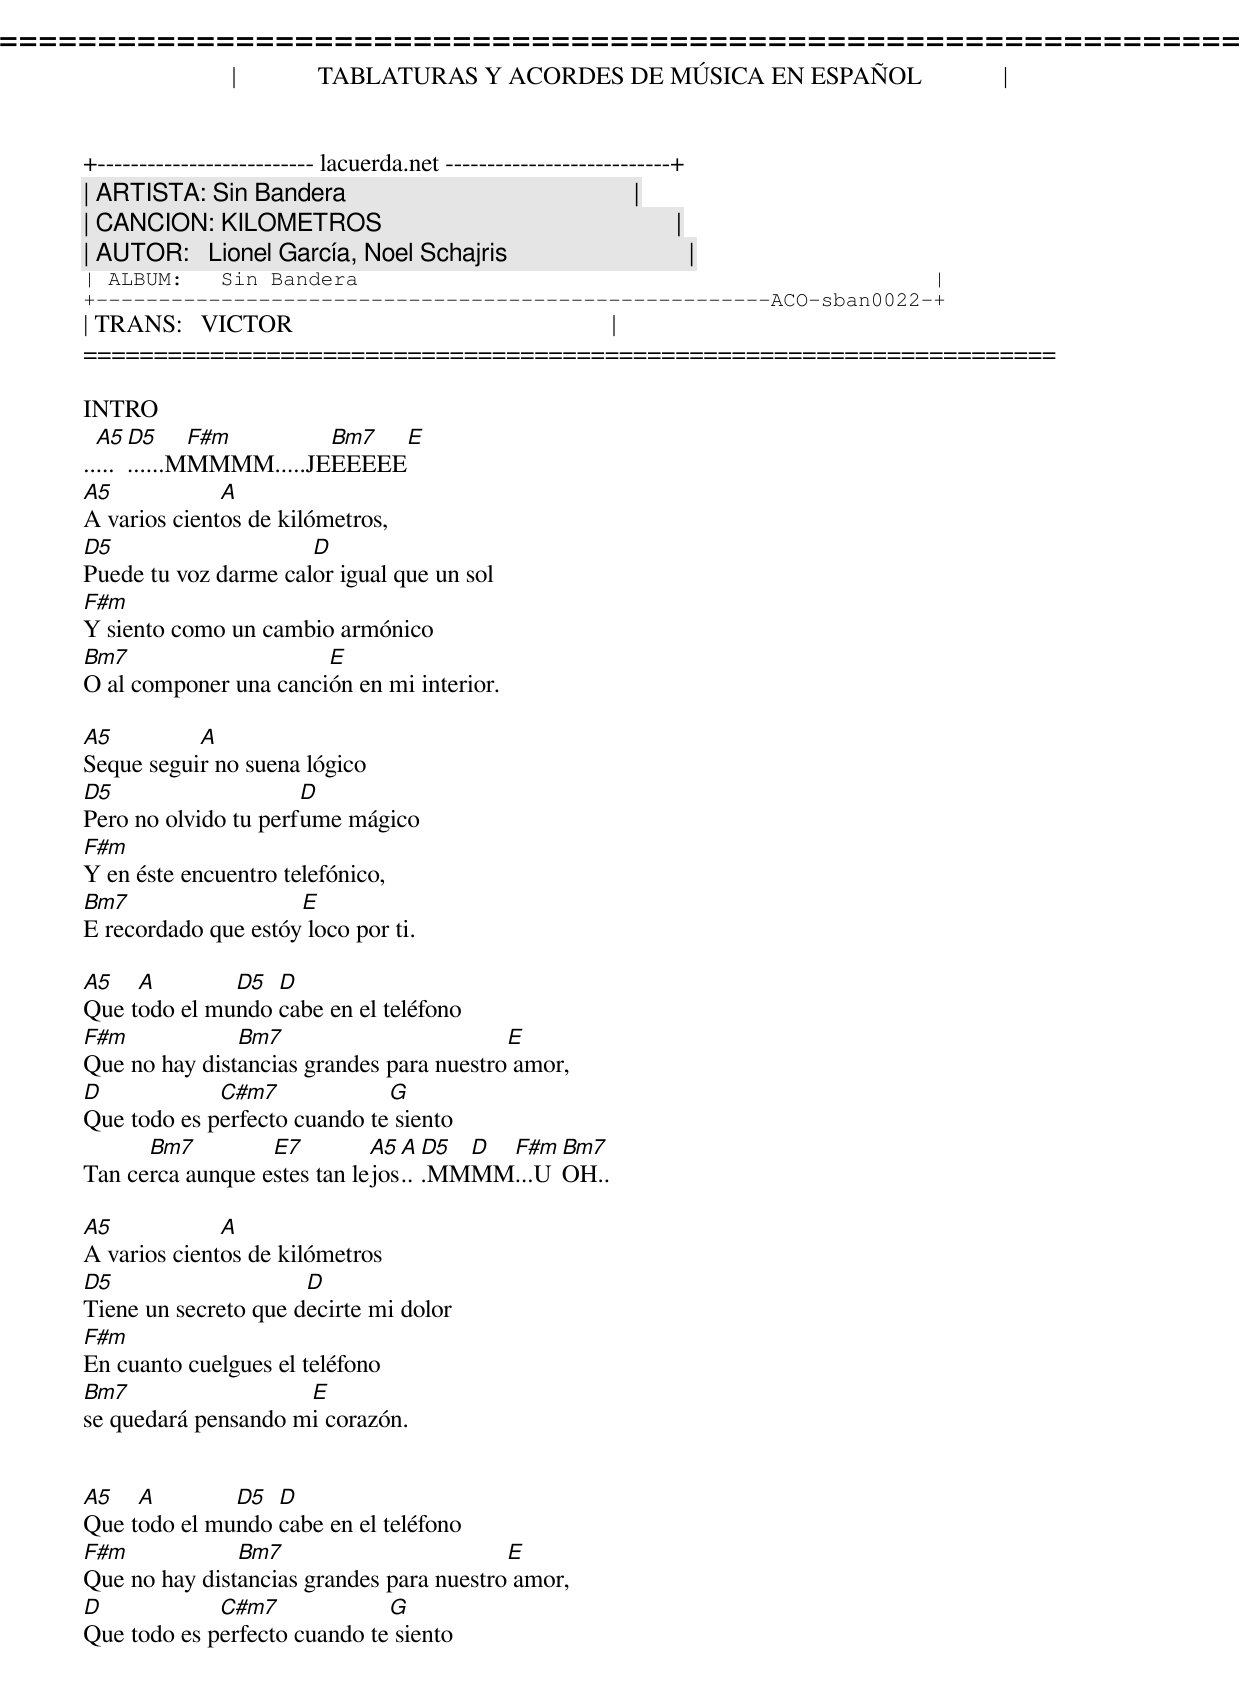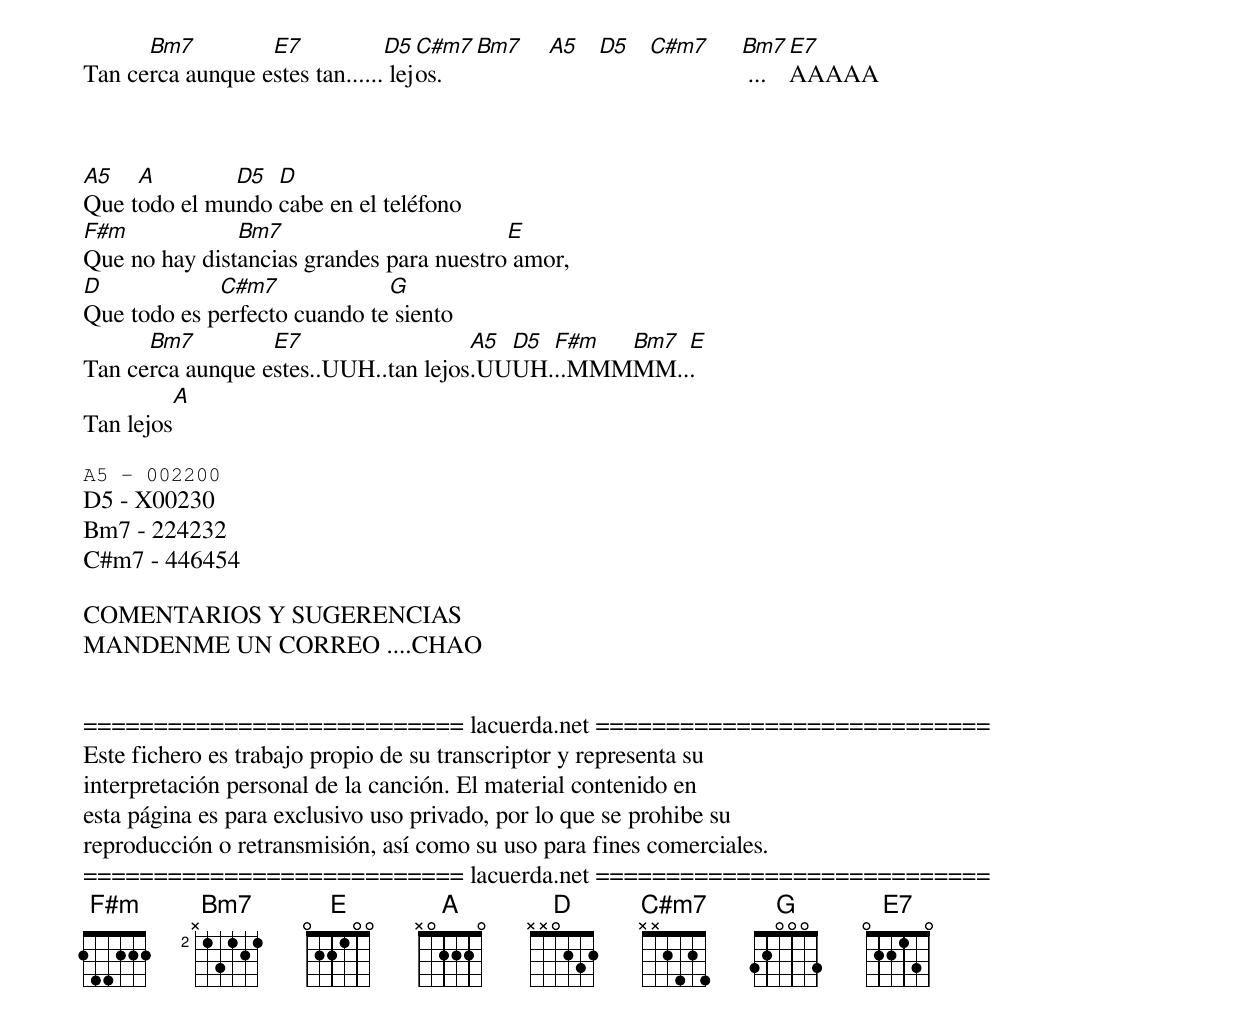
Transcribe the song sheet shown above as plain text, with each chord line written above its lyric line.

=====================================================================
|             TABLATURAS Y ACORDES DE MÚSICA EN ESPAÑOL             |
+-------------------------- lacuerda.net ---------------------------+
| ARTISTA: Sin Bandera                                              |
| CANCION: KILOMETROS                                               |
| AUTOR:   Lionel García, Noel Schajris                             |
| ALBUM:   Sin Bandera                                              |
+------------------------------------------------------ACO-sban0022-+
| TRANS:   VICTOR                                                   |
=====================================================================

INTRO
  A5 D5     F#m        Bm7   E
...........MMMMM.....JEEEEEE
A5            A
A varios cientos de kilómetros,
D5                    D
Puede tu voz darme calor igual que un sol
F#m
Y siento como un cambio armónico
Bm7                    E
O al componer una canción en mi interior.

A5         A
Seque seguir no suena lógico
D5                    D
Pero no olvido tu perfume mágico
F#m
Y en éste encuentro telefónico,
Bm7                  E
E recordado que estóy loco por ti.

A5   A        D5  D
Que todo el mundo cabe en el teléfono
F#m            Bm7                        E
Que no hay distancias grandes para nuestro amor,
D            C#m7             G
Que todo es perfecto cuando te siento
      Bm7         E7         A5 A D5 D F#m Bm7
Tan cerca aunque estes tan lejos...MMMM...UOH..

A5            A
A varios cientos de kilómetros
D5                    D
Tiene un secreto que decirte mi dolor
F#m
En cuanto cuelgues el teléfono
Bm7                  E
se quedará pensando mi corazón.


A5   A        D5  D
Que todo el mundo cabe en el teléfono
F#m            Bm7                        E
Que no hay distancias grandes para nuestro amor,
D            C#m7             G
Que todo es perfecto cuando te siento
      Bm7         E7            D5  C#m7 Bm7 A5 D5 C#m7 Bm7 E7
Tan cerca aunque estes tan...... lejos.                  ...AAAAA



A5   A        D5  D
Que todo el mundo cabe en el teléfono
F#m            Bm7                        E
Que no hay distancias grandes para nuestro amor,
D            C#m7             G
Que todo es perfecto cuando te siento
      Bm7         E7                  A5 D5 F#m  Bm7 E
Tan cerca aunque estes..UUH..tan lejos.UUUH...MMMMM...
         A
Tan lejos

A5 - 002200
D5 - X00230
Bm7 - 224232
C#m7 - 446454

COMENTARIOS Y SUGERENCIAS
MANDENME UN CORREO ....CHAO


=========================== lacuerda.net ============================
Este fichero es trabajo propio de su transcriptor y representa su
interpretación personal de la canción. El material contenido en
esta página es para exclusivo uso privado, por lo que se prohibe su
reproducción o retransmisión, así como su uso para fines comerciales.
=========================== lacuerda.net ============================
